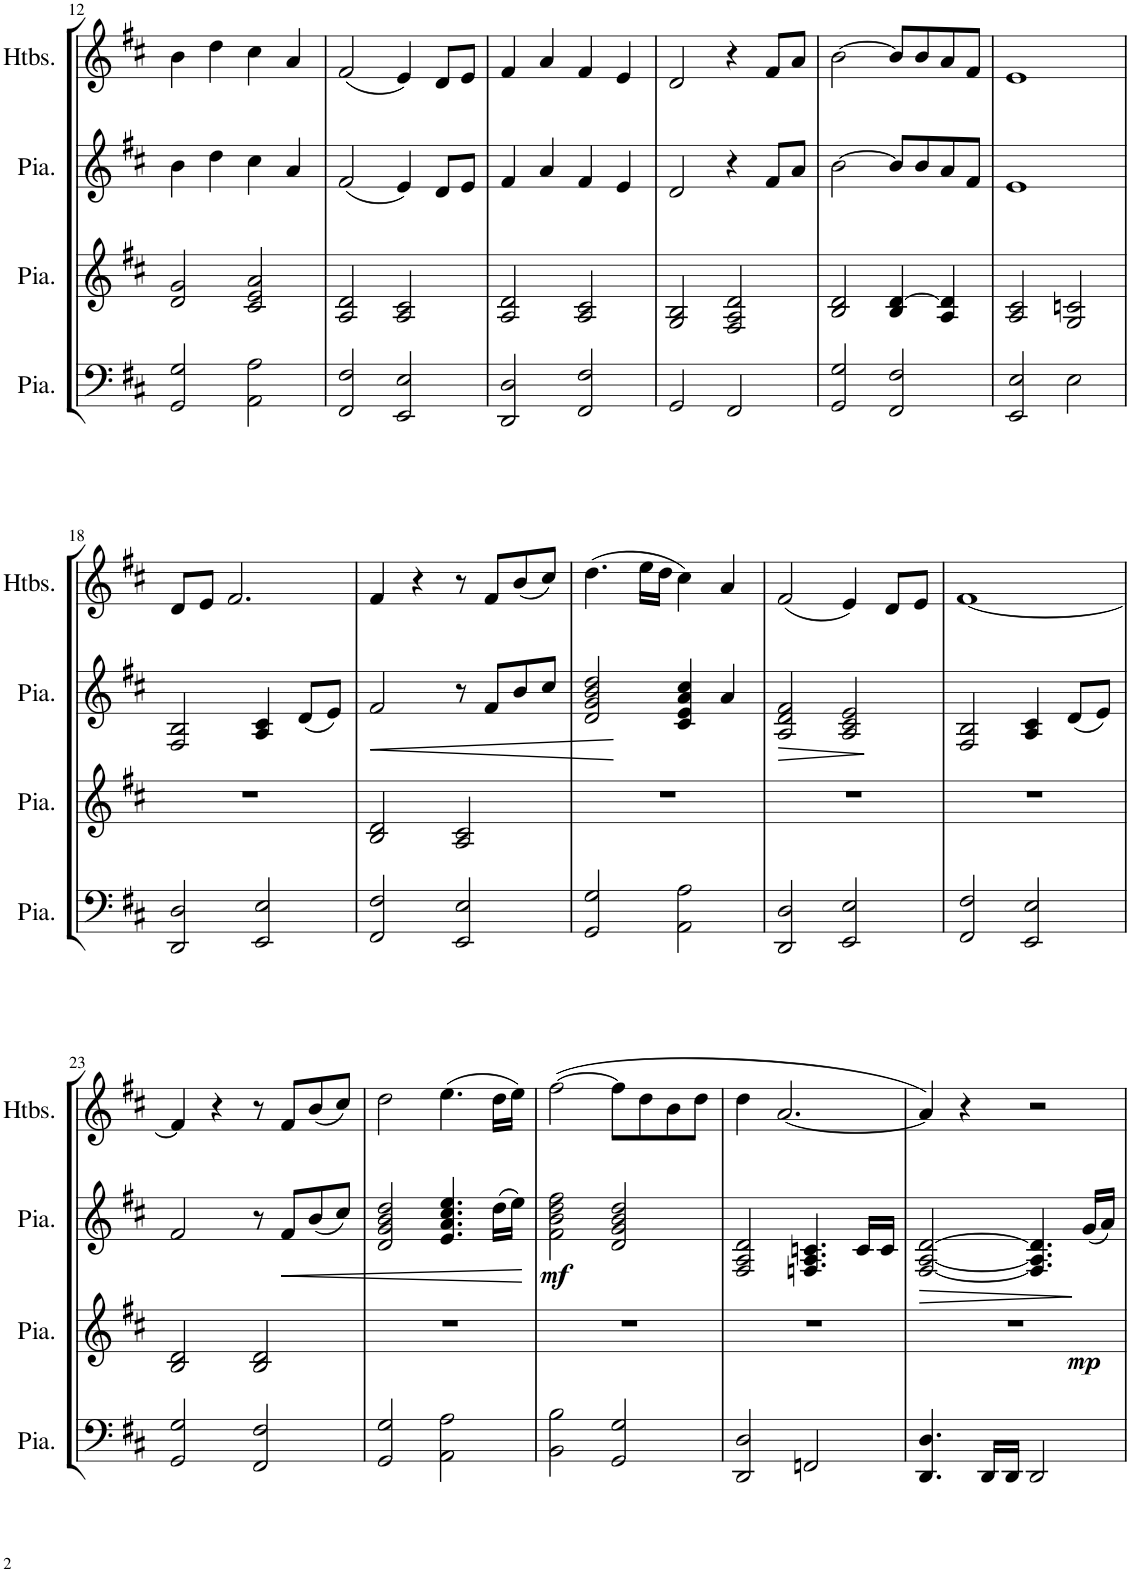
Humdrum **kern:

**kern	**kern	**dynam	**kern	**dynam	**kern
*part4	*part3	*part3	*part2	*part2	*part1
*staff4	*staff3	*staff3	*staff2	*staff2	*staff1
*I"Piano	*I"Piano	*	*I"Piano	*	*I"Hautbois
*I'Pia.	*I'Pia.	*	*I'Pia.	*	*I'Htbs.
!!LO:PB:g=z
*clefF4	*clefG2	*	*clefG2	*	*clefG2
*k[f#c#]	*k[f#c#]	*	*k[f#c#]	*	*k[f#c#]
*M4/4	*M4/4	*	*M4/4	*	*M4/4
=12	=12	=12	=12	=12	=12
2GG/ 2G/	2d/ 2g/	.	4b\	.	4b\
.	.	.	4dd\	.	4dd\
2AA\ 2A\	2c#/ 2e/ 2a/	.	4cc#\	.	4cc#\
.	.	.	4a/	.	4a/
=13	=13	=13	=13	=13	=13
2FF#/ 2F#/	2A/ 2d/	.	(2f#/	.	(2f#/
2EE/ 2E/	2A/ 2c#/	.	4e/)	.	4e/)
.	.	.	8d/L	.	8d/L
.	.	.	8e/J	.	8e/J
=14	=14	=14	=14	=14	=14
2DD/ 2D/	2A/ 2d/	.	4f#/	.	4f#/
.	.	.	4a/	.	4a/
2FF#/ 2F#/	2A/ 2c#/	.	4f#/	.	4f#/
.	.	.	4e/	.	4e/
=15	=15	=15	=15	=15	=15
2GG/	2G/ 2B/	.	2d/	.	2d/
2FF#/	2F#/ 2A/ 2d/	.	4r	.	4r
.	.	.	8f#/L	.	8f#/L
.	.	.	8a/J	.	8a/J
=16	=16	=16	=16	=16	=16
2GG/ 2G/	2B/ 2d/	.	[2b\	.	[2b\
2FF#/ 2F#/	4B/ [4d/	.	8b/L]	.	8b/L]
.	.	.	8b/	.	8b/
.	4A/ 4d/]	.	8a/	.	8a/
.	.	.	8f#/J	.	8f#/J
=17	=17	=17	=17	=17	=17
2EE/ 2E/	2A/ 2c#/	.	1e	.	1e
2E\	2G/ 2cn/	.	.	.	.
!!LO:LB:g=z
=18	=18	=18	=18	=18	=18
2DD/ 2D/	1r	.	2F#/ 2B/	.	8d/L
.	.	.	.	.	8e/J
.	.	.	.	.	2.f#/
2EE/ 2E/	.	.	4A/ 4c#/	.	.
.	.	.	(8d/L	.	.
.	.	.	8e/J)	.	.
=19	=19	=19	=19	=19	=19
!	!	!	!	!LO:HP:b	!
2FF#/ 2F#/	2B/ 2d/	.	2f#/	<	4f#/
.	.	.	.	.	4r
2EE/ 2E/	2A/ 2c#/	.	8r	.	8r
.	.	.	8f#/L	.	8f#/L
.	.	.	8b/	.	(8b/
.	.	.	8cc#/J	.	8cc#/J)
.	.	.	.	[	.
=20	=20	=20	=20	=20	=20
2GG/ 2G/	1r	.	2d/ 2g/ 2b/ 2dd/	.	(4.dd\
.	.	.	.	.	16ee\LL
.	.	.	.	.	16dd\JJ
2AA\ 2A\	.	.	4c#/ 4e/ 4a/ 4cc#/	.	4cc#\)
.	.	.	4a/	.	4a/
=21	=21	=21	=21	=21	=21
!	!	!	!	!LO:HP:b	!
2DD/ 2D/	1r	.	2A/ 2d/ 2f#/	>	(2f#/
2EE/ 2E/	.	.	2A/ 2c#/ 2e/	]	4e/)
.	.	.	.	.	8d/L
.	.	.	.	.	8e/J
=22	=22	=22	=22	=22	=22
2FF#/ 2F#/	1r	.	2F#/ 2B/	.	[1f#
2EE/ 2E/	.	.	4A/ 4c#/	.	.
.	.	.	(8d/L	.	.
.	.	.	8e/J)	.	.
!!LO:LB:g=z
=23	=23	=23	=23	=23	=23
2GG/ 2G/	2B/ 2d/	.	2f#/	.	4f#/]
.	.	.	.	.	4r
2FF#/ 2F#/	2B/ 2d/	.	8r	.	8r
!	!	!	!	!LO:HP:b	!
.	.	.	8f#/L	<	8f#/L
.	.	.	(8b/	.	(8b/
.	.	.	8cc#/J)	.	8cc#/J)
=24	=24	=24	=24	=24	=24
2GG/ 2G/	1r	.	2d/ 2g/ 2b/ 2dd/	.	2dd\
2AA\ 2A\	.	.	4.e/ 4.a/ 4.cc#/ 4.ee/	.	(4.ee\
.	.	.	(16dd\LL	.	16dd\LL
.	.	.	16ee\JJ)	[	16ee\JJ)
=25	=25	=25	=25	=25	=25
!	!	!	!	!LO:DY:b	!
2BB\ 2B\	1r	.	2f#\ 2b\ 2dd\ 2ff#\	mf	([2ff#\
2GG/ 2G/	.	.	2d/ 2g/ 2b/ 2dd/	.	8ff#\L]
.	.	.	.	.	8dd\
.	.	.	.	.	8b\
.	.	.	.	.	8dd\J
=26	=26	=26	=26	=26	=26
2DD/ 2D/	1r	.	2F#/ 2A/ 2d/	.	4dd\
.	.	.	.	.	[2.a/
2FFn/	.	.	4.Fn/ 4.A/ 4.cn/	.	.
.	.	.	16c/LL	.	.
.	.	.	16c/JJ	.	.
=27	=27	=27	=27	=27	=27
!	!	!LO:DY:b	!	!LO:HP:b	!
4.DD/ 4.D/	1r	mp	[2F#/ [2A/ [2d/	>	4a/])
.	.	.	.	.	4r
16DD/LL	.	.	.	.	.
16DD/JJ	.	.	.	.	.
2DD/	.	.	4.F#/] 4.A/] 4.d/]	.	2r
.	.	.	(16g/LL	]	.
.	.	.	16a/JJ)	.	.
=	=	=	=	=	=
*-	*-	*-	*-	*-	*-
